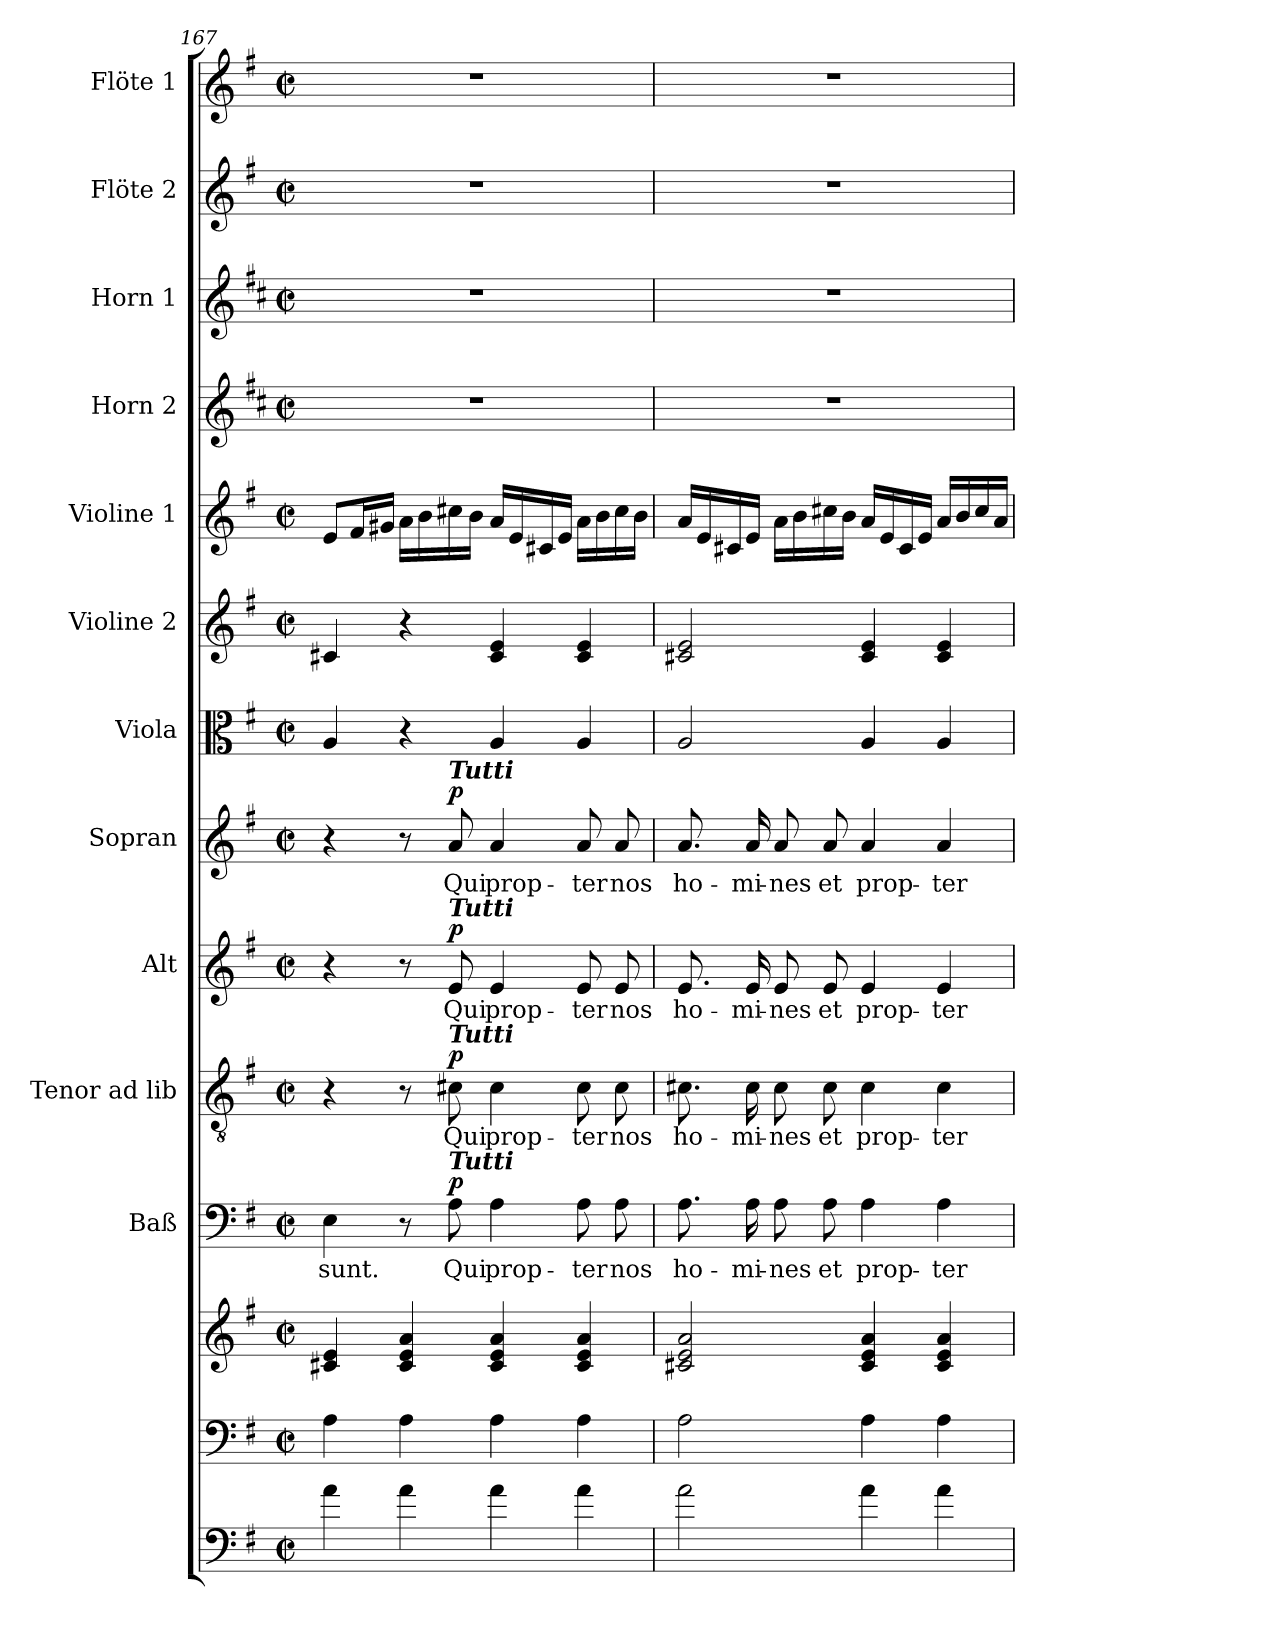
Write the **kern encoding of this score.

**kern	**kern	**kern	**kern	**text	**dynam	**kern	**text	**dynam	**kern	**text	**dynam	**kern	**text	**dynam	**kern	**kern	**kern	**kern	**kern	**kern	**kern
*part13	*part12	*part12	*part11	*part11	*part11	*part10	*part10	*part10	*part9	*part9	*part9	*part8	*part8	*part8	*part7	*part6	*part5	*part4	*part3	*part2	*part1
*staff14	*staff13	*staff12	*staff11	*staff11	*staff11	*staff10	*staff10	*staff10	*staff9	*staff9	*staff9	*staff8	*staff8	*staff8	*staff7	*staff6	*staff5	*staff4	*staff3	*staff2	*staff1
*	*	*	*I"Baß	*	*	*I"Tenor ad lib	*	*	*I"Alt	*	*	*I"Sopran	*	*	*I"Viola	*I"Violine 2	*I"Violine 1	*I"Horn 2	*I"Horn 1	*I"Flöte 2	*I"Flöte 1
*	*	*	*I'Baß	*	*	*I'Ten	*	*	*I'Alt	*	*	*I'Sop	*	*	*I'Vla.	*I'Vln. 2	*I'Vln. 1	*I'Hrn. 2	*I'Hrn. 1	*I'Fl. 2	*I'Fl. 1
*clefF4	*clefF4	*clefG2	*clefF4	*	*	*clefGv2	*	*	*clefG2	*	*	*clefG2	*	*	*clefC3	*clefG2	*clefG2	*clefG2	*clefG2	*clefG2	*clefG2
*ITrd7c12	*	*	*	*	*	*	*	*	*	*	*	*	*	*	*	*	*	*ITrd4c7	*ITrd4c7	*	*
*k[f#]	*k[f#]	*k[f#]	*k[f#]	*	*	*k[f#]	*	*	*k[f#]	*	*	*k[f#]	*	*	*k[f#]	*k[f#]	*k[f#]	*k[f#]	*k[f#]	*k[f#]	*k[f#]
*G:	*G:	*G:	*G:	*	*	*G:	*	*	*G:	*	*	*G:	*	*	*G:	*G:	*G:	*G:	*G:	*G:	*G:
*M2/2	*M2/2	*M2/2	*M2/2	*	*	*M2/2	*	*	*M2/2	*	*	*M2/2	*	*	*M2/2	*M2/2	*M2/2	*M2/2	*M2/2	*M2/2	*M2/2
*met(c|)	*met(c|)	*met(c|)	*met(c|)	*	*	*met(c|)	*	*	*met(c|)	*	*	*met(c|)	*	*	*met(c|)	*met(c|)	*met(c|)	*met(c|)	*met(c|)	*met(c|)	*met(c|)
=167	=167	=167	=167	=167	=167	=167	=167	=167	=167	=167	=167	=167	=167	=167	=167	=167	=167	=167	=167	=167	=167
!	!	!	!	!LO:LY:b	!	!	!	!	!	!	!	!	!	!	!	!	!	!	!	!	!
4A\	4A\	4c#X/ 4e/	4E\	sunt.	.	4r	.	.	4r	.	.	4r	.	.	4A/	4c#X/	8e/L	1r	1r	1r	1r
.	.	.	.	.	.	.	.	.	.	.	.	.	.	.	.	.	16f#/L	.	.	.	.
.	.	.	.	.	.	.	.	.	.	.	.	.	.	.	.	.	16g#X/JJ	.	.	.	.
4A\	4A\	4c#/ 4e/ 4a/	8r	.	.	8r	.	.	8r	.	.	8r	.	.	4r	4r	16a\LL	.	.	.	.
.	.	.	.	.	.	.	.	.	.	.	.	.	.	.	.	.	16b\	.	.	.	.
!	!	!	!	!	!	!	!	!	!	!	!	!LO:TX:a:Bi:t=Tutti	!	!	!	!	!	!	!	!	!
!	!	!	!	!	!	!	!	!	!LO:TX:a:Bi:t=Tutti	!	!	!	!	!	!	!	!	!	!	!	!
!	!	!	!	!	!	!LO:TX:a:Bi:t=Tutti	!	!	!	!	!	!	!	!	!	!	!	!	!	!	!
!	!	!	!LO:TX:a:Bi:t=Tutti	!	!	!	!	!	!	!	!	!	!	!	!	!	!	!	!	!	!
!	!	!	!	!LO:LY:b	!LO:DY:a	!	!LO:LY:b	!LO:DY:a	!	!LO:LY:b	!LO:DY:a	!	!LO:LY:b	!LO:DY:a	!	!	!	!	!	!	!
.	.	.	8A\	Qui	p	8c#X\	Qui	p	8e/	Qui	p	8a/	Qui	p	.	.	16cc#X\	.	.	.	.
.	.	.	.	.	.	.	.	.	.	.	.	.	.	.	.	.	16b\JJ	.	.	.	.
!	!	!	!	!LO:LY:b	!	!	!LO:LY:b	!	!	!LO:LY:b	!	!	!LO:LY:b	!	!	!	!	!	!	!	!
4A\	4A\	4c#/ 4e/ 4a/	4A\	prop-	.	4c#\	prop-	.	4e/	prop-	.	4a/	prop-	.	4A/	4c#/ 4e/	16a/LL	.	.	.	.
.	.	.	.	.	.	.	.	.	.	.	.	.	.	.	.	.	16e/	.	.	.	.
.	.	.	.	.	.	.	.	.	.	.	.	.	.	.	.	.	16c#X/	.	.	.	.
.	.	.	.	.	.	.	.	.	.	.	.	.	.	.	.	.	16e/JJ	.	.	.	.
!	!	!	!	!LO:LY:b	!	!	!LO:LY:b	!	!	!LO:LY:b	!	!	!LO:LY:b	!	!	!	!	!	!	!	!
4A\	4A\	4c#/ 4e/ 4a/	8A\	-ter	.	8c#\	-ter	.	8e/	-ter	.	8a/	-ter	.	4A/	4c#/ 4e/	16a\LL	.	.	.	.
.	.	.	.	.	.	.	.	.	.	.	.	.	.	.	.	.	16b\	.	.	.	.
!	!	!	!	!LO:LY:b	!	!	!LO:LY:b	!	!	!LO:LY:b	!	!	!LO:LY:b	!	!	!	!	!	!	!	!
.	.	.	8A\	nos	.	8c#\	nos	.	8e/	nos	.	8a/	nos	.	.	.	16cc#\	.	.	.	.
.	.	.	.	.	.	.	.	.	.	.	.	.	.	.	.	.	16b\JJ	.	.	.	.
=168	=168	=168	=168	=168	=168	=168	=168	=168	=168	=168	=168	=168	=168	=168	=168	=168	=168	=168	=168	=168	=168
!	!	!	!	!LO:LY:b	!	!	!LO:LY:b	!	!	!LO:LY:b	!	!	!LO:LY:b	!	!	!	!	!	!	!	!
2A\	2A\	2c#X/ 2e/ 2a/	8.A\	ho-	.	8.c#X\	ho-	.	8.e/	ho-	.	8.a/	ho-	.	2A/	2c#X/ 2e/	16a/LL	1r	1r	1r	1r
.	.	.	.	.	.	.	.	.	.	.	.	.	.	.	.	.	16e/	.	.	.	.
.	.	.	.	.	.	.	.	.	.	.	.	.	.	.	.	.	16c#X/	.	.	.	.
!	!	!	!	!LO:LY:b	!	!	!LO:LY:b	!	!	!LO:LY:b	!	!	!LO:LY:b	!	!	!	!	!	!	!	!
.	.	.	16A\	-mi-	.	16c#\	-mi-	.	16e/	-mi-	.	16a/	-mi-	.	.	.	16e/JJ	.	.	.	.
!	!	!	!	!LO:LY:b	!	!	!LO:LY:b	!	!	!LO:LY:b	!	!	!LO:LY:b	!	!	!	!	!	!	!	!
.	.	.	8A\	-nes	.	8c#\	-nes	.	8e/	-nes	.	8a/	-nes	.	.	.	16a\LL	.	.	.	.
.	.	.	.	.	.	.	.	.	.	.	.	.	.	.	.	.	16b\	.	.	.	.
!	!	!	!	!LO:LY:b	!	!	!LO:LY:b	!	!	!LO:LY:b	!	!	!LO:LY:b	!	!	!	!	!	!	!	!
.	.	.	8A\	et	.	8c#\	et	.	8e/	et	.	8a/	et	.	.	.	16cc#X\	.	.	.	.
.	.	.	.	.	.	.	.	.	.	.	.	.	.	.	.	.	16b\JJ	.	.	.	.
!	!	!	!	!LO:LY:b	!	!	!LO:LY:b	!	!	!LO:LY:b	!	!	!LO:LY:b	!	!	!	!	!	!	!	!
4A\	4A\	4c#/ 4e/ 4a/	4A\	prop-	.	4c#\	prop-	.	4e/	prop-	.	4a/	prop-	.	4A/	4c#/ 4e/	16a/LL	.	.	.	.
.	.	.	.	.	.	.	.	.	.	.	.	.	.	.	.	.	16e/	.	.	.	.
.	.	.	.	.	.	.	.	.	.	.	.	.	.	.	.	.	16c#/	.	.	.	.
.	.	.	.	.	.	.	.	.	.	.	.	.	.	.	.	.	16e/JJ	.	.	.	.
!	!	!	!	!LO:LY:b	!	!	!LO:LY:b	!	!	!LO:LY:b	!	!	!LO:LY:b	!	!	!	!	!	!	!	!
4A\	4A\	4c#/ 4e/ 4a/	4A\	-ter	.	4c#\	-ter	.	4e/	-ter	.	4a/	-ter	.	4A/	4c#/ 4e/	16a/LL	.	.	.	.
.	.	.	.	.	.	.	.	.	.	.	.	.	.	.	.	.	16b/	.	.	.	.
.	.	.	.	.	.	.	.	.	.	.	.	.	.	.	.	.	16cc#/	.	.	.	.
.	.	.	.	.	.	.	.	.	.	.	.	.	.	.	.	.	16a/JJ	.	.	.	.
=	=	=	=	=	=	=	=	=	=	=	=	=	=	=	=	=	=	=	=	=	=
*-	*-	*-	*-	*-	*-	*-	*-	*-	*-	*-	*-	*-	*-	*-	*-	*-	*-	*-	*-	*-	*-
